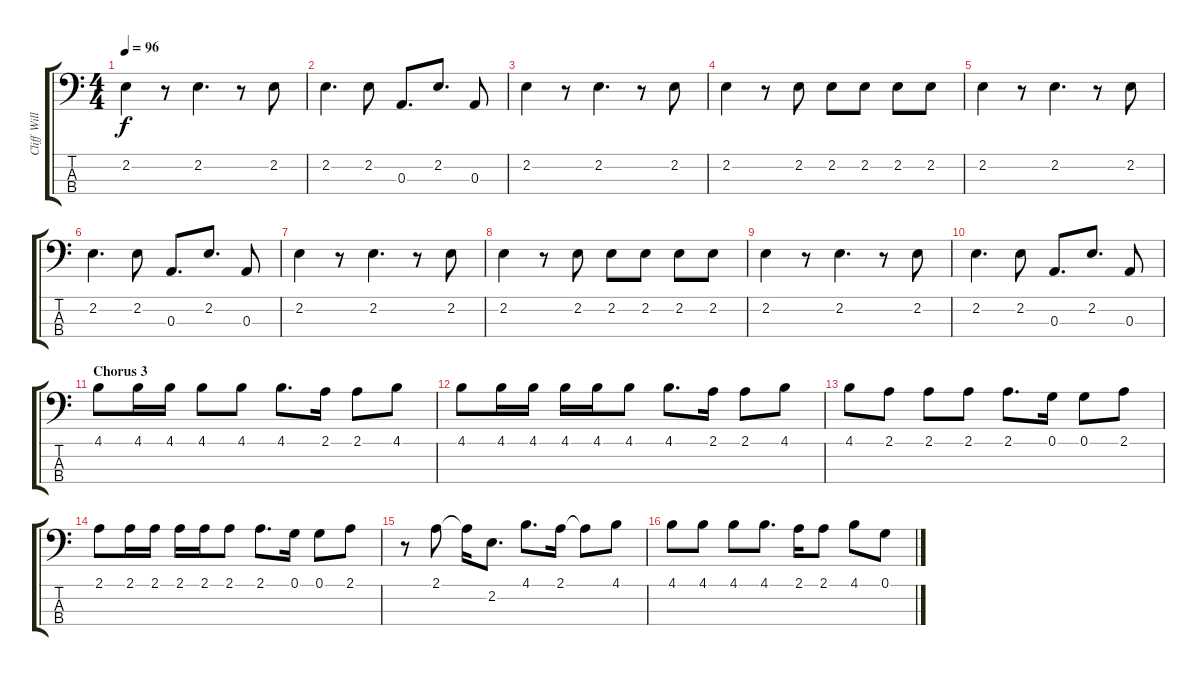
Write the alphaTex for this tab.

\track ("Cliff Williams" "Cliff Will") {instrument electricbassfinger}
\staff {score tabs}
\tuning (G2 D2 A1 E1) {hide}
\ts (4 4)
\tempo 96
\clef f4
\ks c
2.2.4{dy f} r.8 2.2.4{d} r.8 2.2.8 |
2.2.4{d} 2.2.8 0.3.8{d} 2.2.8{d} 0.3.8 |
2.2.4 r.8 2.2.4{d} r.8 2.2.8 |
2.2.4 r.8 2.2.8 2.2.8 2.2.8 2.2.8 2.2.8 |
2.2.4 r.8 2.2.4{d} r.8 2.2.8 |
2.2.4{d} 2.2.8 0.3.8{d} 2.2.8{d} 0.3.8 |
2.2.4 r.8 2.2.4{d} r.8 2.2.8 |
2.2.4 r.8 2.2.8 2.2.8 2.2.8 2.2.8 2.2.8 |
2.2.4 r.8 2.2.4{d} r.8 2.2.8 |
2.2.4{d} 2.2.8 0.3.8{d} 2.2.8{d} 0.3.8 |
\section ("" "Chorus 3")
4.1.8 4.1.16 4.1.16 4.1.8 4.1.8 4.1.8{d} 2.1.16 2.1.8 4.1.8 |
4.1.8 4.1.16 4.1.16 4.1.16 4.1.16 4.1.8 4.1.8{d} 2.1.16 2.1.8 4.1.8 |
4.1.8 2.1.8 2.1.8 2.1.8 2.1.8{d} 0.1.16 0.1.8 2.1.8 |
2.1.8 2.1.16 2.1.16 2.1.16 2.1.16 2.1.8 2.1.8{d} 0.1.16 0.1.8 2.1.8 |
r.8 2.1.8 2.1{t}.16 2.2.8{d} 4.1.8{d} 2.1.16 2.1{t}.8 4.1.8 |
4.1.8 4.1.8 4.1.8 4.1.8{d} 2.1.16 2.1.8 4.1.8 0.1.8
